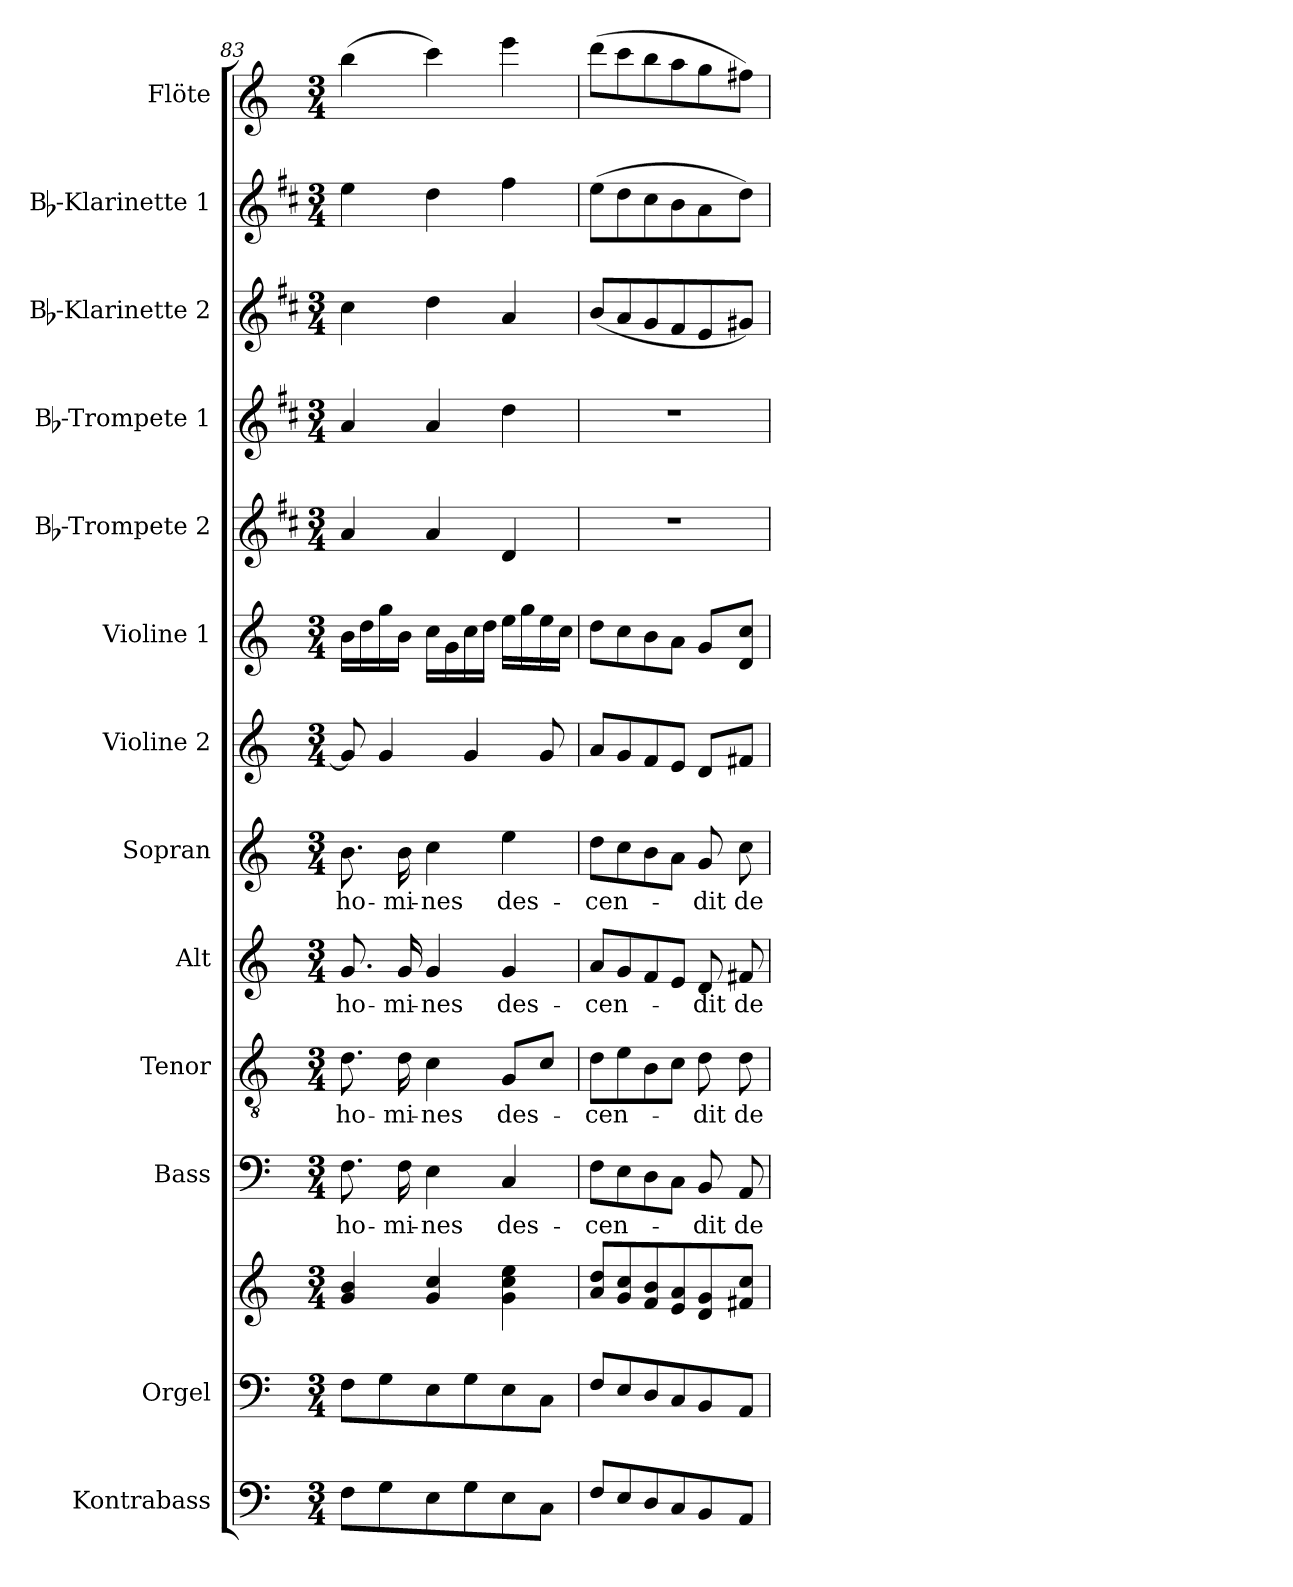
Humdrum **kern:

**kern	**kern	**kern	**kern	**text	**kern	**text	**kern	**text	**kern	**text	**kern	**kern	**kern	**kern	**kern	**kern	**kern
*part13	*part12	*part12	*part11	*part11	*part10	*part10	*part9	*part9	*part8	*part8	*part7	*part6	*part5	*part4	*part3	*part2	*part1
*staff14	*staff13	*staff12	*staff11	*staff11	*staff10	*staff10	*staff9	*staff9	*staff8	*staff8	*staff7	*staff6	*staff5	*staff4	*staff3	*staff2	*staff1
*I"Kontrabass	*I"Orgel	*	*I"Bass	*	*I"Tenor	*	*I"Alt	*	*I"Sopran	*	*I"Violine 2	*I"Violine 1	*I"Bb-Trompete 2	*I"Bb-Trompete 1	*I"Bb-Klarinette 2	*I"Bb-Klarinette 1	*I"Flöte
*I'Kb.	*I'Org.	*	*I'B.	*	*I'T.	*	*I'A.	*	*I'S.	*	*I'Vl. 2	*I'Vl. 1	*I'Bb Trp. 2	*I'Bb Trp. 1	*I'Bb Kl. 2	*I'Bb Kl. 1	*I'Fl.
!!LO:PB:g=z
*clefF4	*clefF4	*clefG2	*clefF4	*	*clefGv2	*	*clefG2	*	*clefG2	*	*clefG2	*clefG2	*clefG2	*clefG2	*clefG2	*clefG2	*clefG2
*ITrd7c12	*	*	*	*	*	*	*	*	*	*	*	*	*ITrd1c2	*ITrd1c2	*ITrd1c2	*ITrd1c2	*
*k[]	*k[]	*k[]	*k[]	*	*k[]	*	*k[]	*	*k[]	*	*k[]	*k[]	*k[]	*k[]	*k[]	*k[]	*k[]
*C:	*C:	*C:	*C:	*	*C:	*	*C:	*	*C:	*	*C:	*C:	*C:	*C:	*C:	*C:	*C:
*M3/4	*M3/4	*M3/4	*M3/4	*	*M3/4	*	*M3/4	*	*M3/4	*	*M3/4	*M3/4	*M3/4	*M3/4	*M3/4	*M3/4	*M3/4
=83	=83	=83	=83	=83	=83	=83	=83	=83	=83	=83	=83	=83	=83	=83	=83	=83	=83
!	!	!	!	!LO:LY:b	!	!LO:LY:b	!	!LO:LY:b	!	!LO:LY:b	!	!	!	!	!	!	!
8FF\L	8F\L	4g/ 4b/	8.F\	ho-	8.d\	ho-	8.g/	ho-	8.b\	ho-	8g/]	16b\LL	4g/	4g/	4b\	4dd\	(>4bb\
.	.	.	.	.	.	.	.	.	.	.	.	16dd\	.	.	.	.	.
8GG\	8G\	.	.	.	.	.	.	.	.	.	4g/	16gg\	.	.	.	.	.
!	!	!	!	!LO:LY:b	!	!LO:LY:b	!	!LO:LY:b	!	!LO:LY:b	!	!	!	!	!	!	!
.	.	.	16F\	-mi-	16d\	-mi-	16g/	-mi-	16b\	-mi-	.	16b\JJ	.	.	.	.	.
!	!	!	!	!LO:LY:b	!	!LO:LY:b	!	!LO:LY:b	!	!LO:LY:b	!	!	!	!	!	!	!
8EE\	8E\	4g/ 4cc/	4E\	-nes	4c\	-nes	4g/	-nes	4cc\	-nes	.	16cc\LL	4g/	4g/	4cc\	4cc\	4ccc\)
.	.	.	.	.	.	.	.	.	.	.	.	16g\	.	.	.	.	.
8GG\	8G\	.	.	.	.	.	.	.	.	.	4g/	16cc\	.	.	.	.	.
.	.	.	.	.	.	.	.	.	.	.	.	16dd\JJ	.	.	.	.	.
!	!	!	!	!LO:LY:b	!	!LO:LY:b	!	!LO:LY:b	!	!LO:LY:b	!	!	!	!	!	!	!
8EE\	8E\	4g\ 4cc\ 4ee\	4C/	des-	8G/L	des-	4g/	des-	4ee\	des-	.	16ee\LL	4c/	4cc\	4g/	4ee\	4eee\
.	.	.	.	.	.	.	.	.	.	.	.	16gg\	.	.	.	.	.
8CC\J	8C\J	.	.	.	8c/J	.	.	.	.	.	8g/	16ee\	.	.	.	.	.
.	.	.	.	.	.	.	.	.	.	.	.	16cc\JJ	.	.	.	.	.
=84	=84	=84	=84	=84	=84	=84	=84	=84	=84	=84	=84	=84	=84	=84	=84	=84	=84
!	!	!	!	!LO:LY:b	!	!LO:LY:b	!	!LO:LY:b	!	!LO:LY:b	!	!	!	!	!	!	!
8FF/L	8F/L	8a/ 8dd/L	8F\L	-cen-	8d\L	-cen-	8a/L	-cen-	8dd\L	-cen-	8a/L	8dd\L	2.r	2.r	(<8a/L	(>8dd\L	(>8ddd\L
8EE/	8E/	8g/ 8cc/	8E\	.	8e\	.	8g/	.	8cc\	.	8g/	8cc\	.	.	8g/	8cc\	8ccc\
8DD/	8D/	8f/ 8b/	8D\	.	8B\	.	8f/	.	8b\	.	8f/	8b\	.	.	8f/	8b\	8bb\
8CC/	8C/	8e/ 8a/	8C\J	.	8c\J	.	8e/J	.	8a\J	.	8e/J	8a\J	.	.	8e/	8a\	8aa\
!	!	!	!	!LO:LY:b	!	!LO:LY:b	!	!LO:LY:b	!	!LO:LY:b	!	!	!	!	!	!	!
8BBB/	8BB/	8d/ 8g/	8BB/	-dit	8d\	-dit	8d/	-dit	8g/	-dit	8d/L	8g/L	.	.	8d/	8g\	8gg\
!	!	!	!	!LO:LY:b	!	!LO:LY:b	!	!LO:LY:b	!	!LO:LY:b	!	!	!	!	!	!	!
8AAA/J	8AA/J	8f#X/ 8cc/J	8AA/	de	8d\	de	8f#X/	de	8cc\	de	8f#X/J	8d/ 8cc/J	.	.	8f#X/J)	8cc\J)	8ff#X\J)
=	=	=	=	=	=	=	=	=	=	=	=	=	=	=	=	=	=
*-	*-	*-	*-	*-	*-	*-	*-	*-	*-	*-	*-	*-	*-	*-	*-	*-	*-
